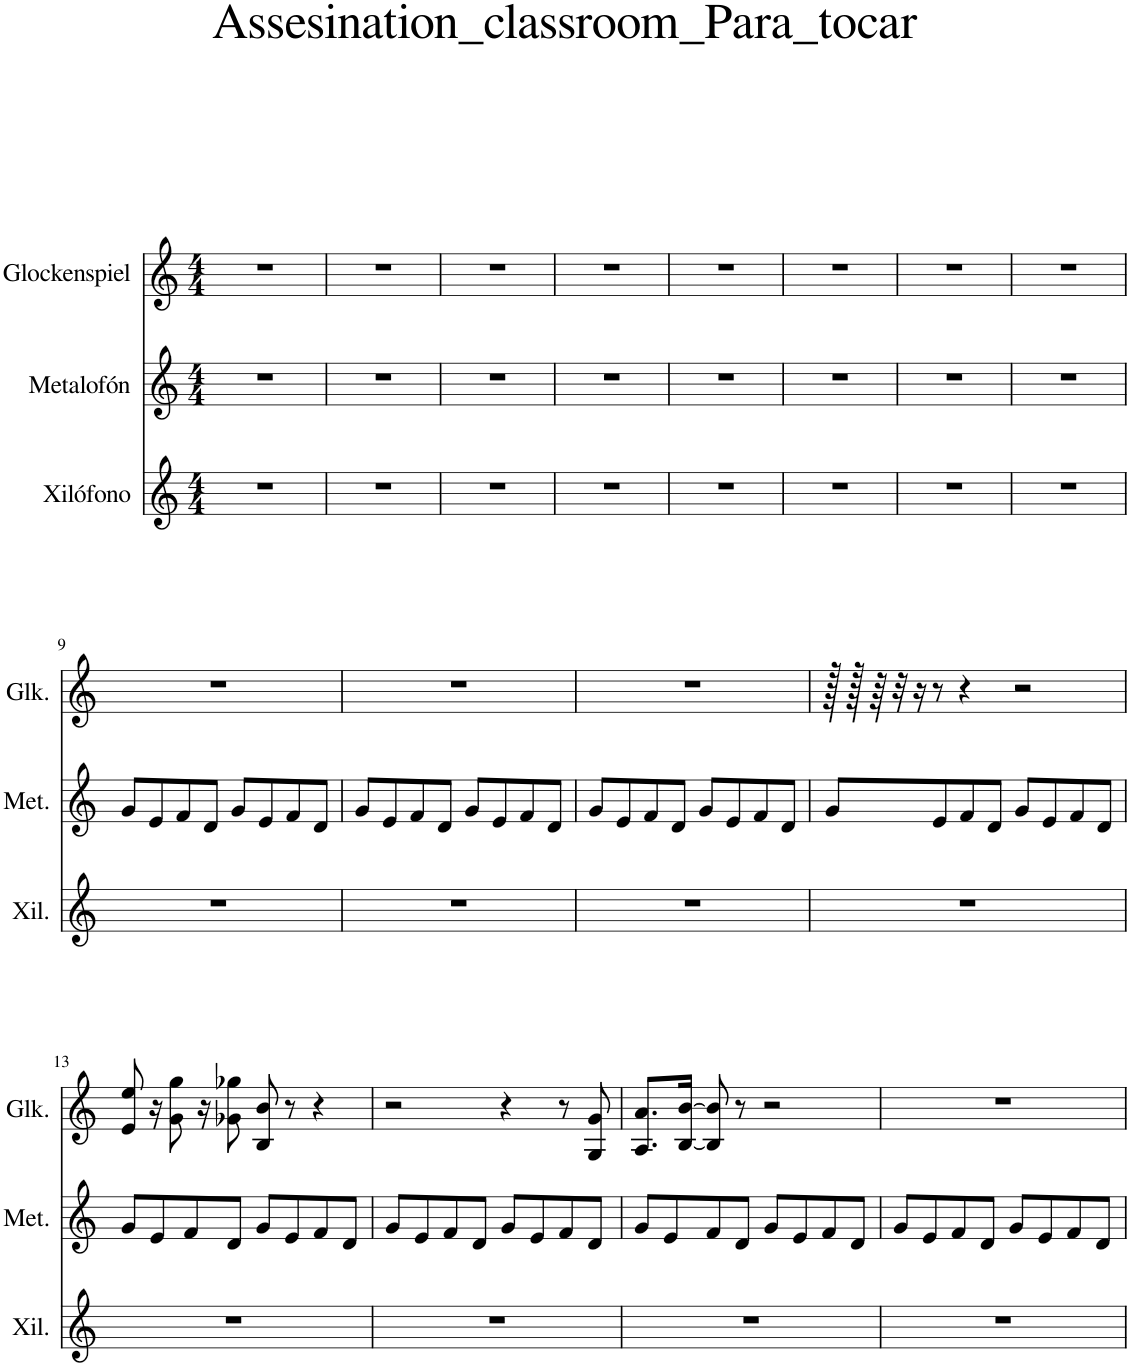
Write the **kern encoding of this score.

**kern	**kern	**kern
*part3	*part2	*part1
*staff3	*staff2	*staff1
*I"Xilófono	*I"Metalofón	*I"Glockenspiel
*I'Xil.	*I'Met.	*I'Glk.
*clefG2	*clefG2	*clefG2
*Trd-7c-12	*	*Trd-14c-24
*k[]	*k[]	*k[]
*M4/4	*M4/4	*M4/4
=1	=1	=1
1r	1r	1r
=2	=2	=2
1r	1r	1r
=3	=3	=3
1r	1r	1r
=4	=4	=4
1r	1r	1r
=5	=5	=5
1r	1r	1r
=6	=6	=6
1r	1r	1r
=7	=7	=7
1r	1r	1r
=8	=8	=8
1r	1r	1r
!!LO:LB:g=z
=9	=9	=9
1r	8g/L	1r
.	8e/	.
.	8f/	.
.	8d/J	.
.	8g/L	.
.	8e/	.
.	8f/	.
.	8d/J	.
=10	=10	=10
1r	8g/L	1r
.	8e/	.
.	8f/	.
.	8d/J	.
.	8g/L	.
.	8e/	.
.	8f/	.
.	8d/J	.
=11	=11	=11
1r	8g/L	1r
.	8e/	.
.	8f/	.
.	8d/J	.
.	8g/L	.
.	8e/	.
.	8f/	.
.	8d/J	.
=12	=12	=12
1r	8g/L	128r
.	.	128r
.	.	64r
.	.	32r
.	.	16r
.	8e/	8r
.	8f/	4r
.	8d/J	.
.	8g/L	2r
.	8e/	.
.	8f/	.
.	8d/J	.
!!LO:LB:g=z
=13	=13	=13
1r	8g/L	8e/ 8ee/
.	8e/	16r
.	.	8g\ 8gg\
.	8f/	.
.	.	16r
.	8d/J	8g-X\ 8gg-X\
.	8g/L	8B/ 8b/
.	8e/	8r
.	8f/	4r
.	8d/J	.
=14	=14	=14
1r	8g/L	2r
.	8e/	.
.	8f/	.
.	8d/J	.
.	8g/L	4r
.	8e/	.
.	8f/	8r
.	8d/J	8G/ 8g/
=15	=15	=15
1r	8g/L	8.A/ 8.a/L
.	8e/	.
.	.	[16B/ [16b/Jk
.	8f/	8B/] 8b/]
.	8d/J	8r
.	8g/L	2r
.	8e/	.
.	8f/	.
.	8d/J	.
=16	=16	=16
1r	8g/L	1r
.	8e/	.
.	8f/	.
.	8d/J	.
.	8g/L	.
.	8e/	.
.	8f/	.
.	8d/J	.
=	=	=
*-	*-	*-
